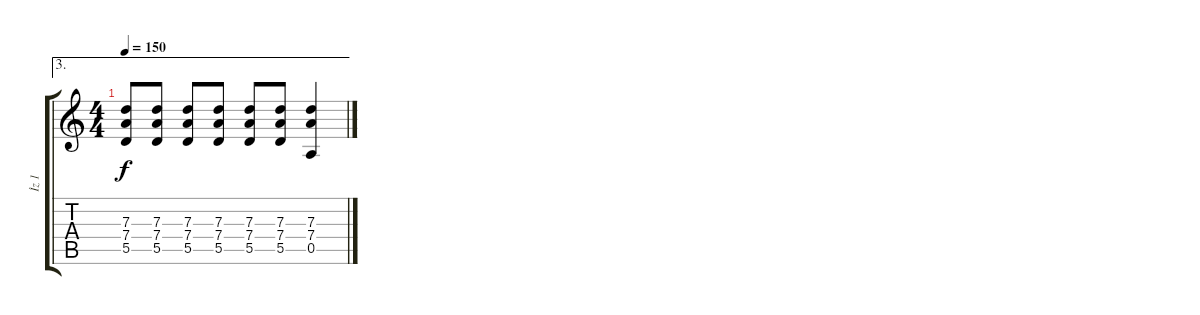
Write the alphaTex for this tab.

\track ("İz 1" "İz 1") {instrument distortionguitar}
\staff {score tabs}
\tuning (E4 B3 G3 D3 A2 E2) {hide}
\ae 3
\ts (4 4)
\tempo 150
\clef g2
\ks c
(7.3 7.4 5.5).8{dy f} (7.3 7.4 5.5).8 (7.3 7.4 5.5).8 (7.3 7.4 5.5).8 (7.3 7.4 5.5).8 (7.3 7.4 5.5).8 (7.3 7.4 0.5).4
